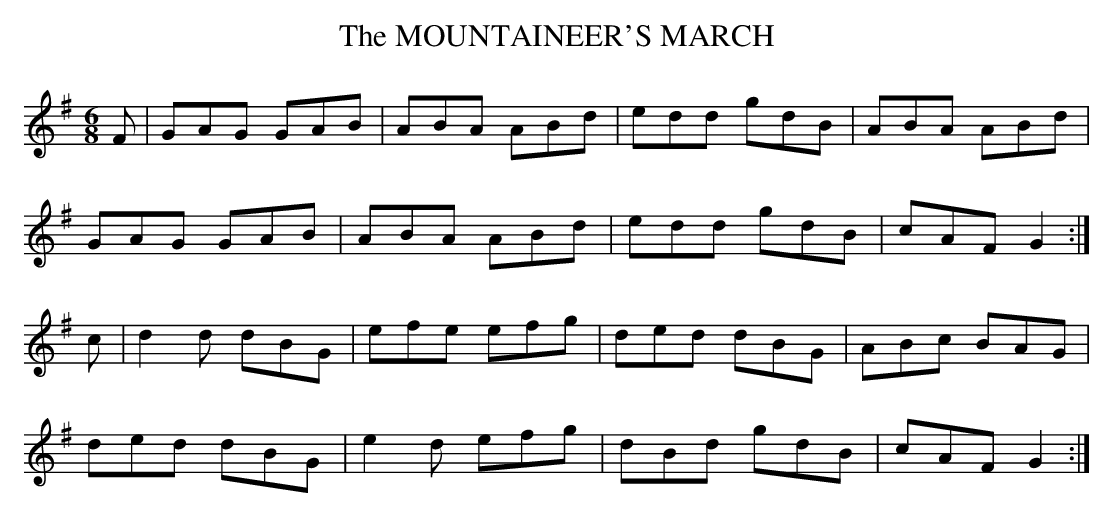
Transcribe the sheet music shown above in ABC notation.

X:1
T:MOUNTAINEER'S MARCH, The
M:6/8
L:1/8
K:G
F|GAG GAB|ABA ABd|edd gdB|ABA ABd|
GAG GAB|ABA ABd|edd gdB|cAF G2:|
c|d2d dBG|efe efg|ded dBG|ABc BAG|
ded dBG|e2d efg|dBd gdB|cAF G2:|
